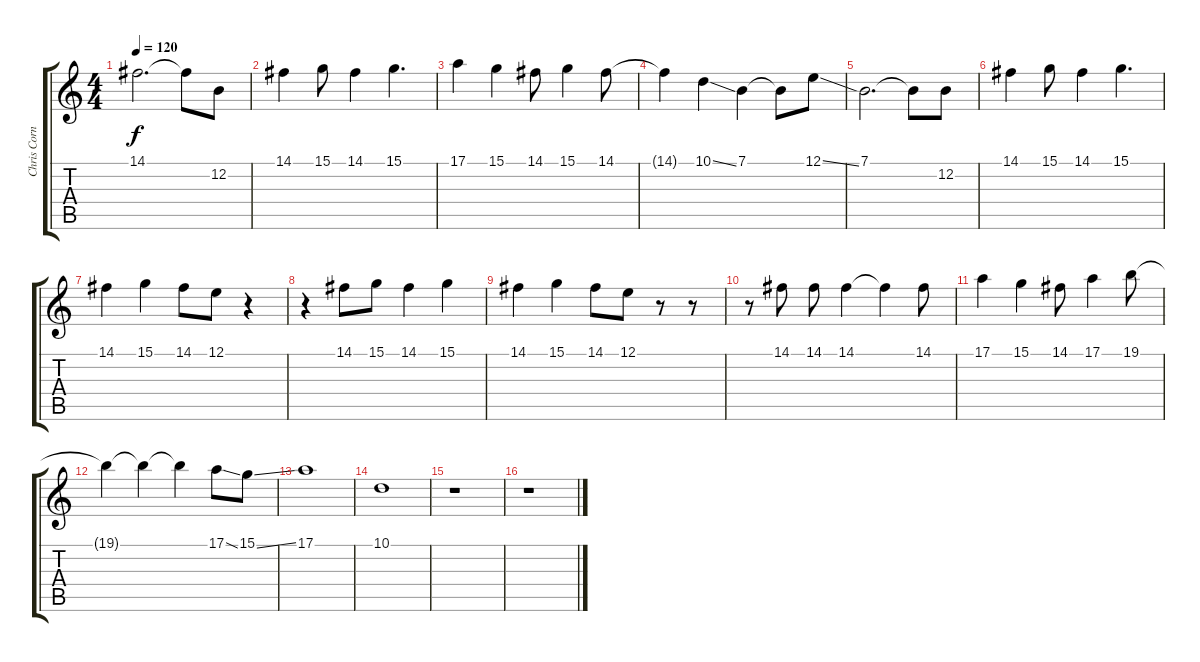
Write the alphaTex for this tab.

\track ("Chris Cornell" "Chris Corn") {instrument cello}
\staff {score tabs}
\tuning (E4 B3 G3 D3 A2 E2) {hide}
\ts (4 4)
\tempo 120
\clef g2
\ks c
14.1.2{d dy f} 14.1{t}.8 12.2.8 |
14.1.4 15.1.8 14.1.4 15.1.4{d} |
17.1.4 15.1.4 14.1.8 15.1.4 14.1.8 |
14.1{t}.4 10.1{ss}.4 7.1.4 7.1{t}.8 12.1{ss}.8 |
7.1.2{d} 7.1{t}.8 12.2.8 |
14.1.4 15.1.8 14.1.4 15.1.4{d} |
14.1.4 15.1.4 14.1.8 12.1.8 r.4 |
r.4 14.1.8 15.1.8 14.1.4 15.1.4 |
14.1.4 15.1.4 14.1.8 12.1.8 r.8 r.8 |
r.8 14.1.8 14.1.8 14.1.4 14.1{t}.4 14.1.8 |
17.1.4 15.1.4 14.1.8 17.1.4 19.1.8 |
19.1{t}.4 19.1{t}.4 19.1{t}.4 17.1{ss}.8 15.1{ss}.8 |
17.1.1 |
10.1.1 |
r.1 |
r.1
